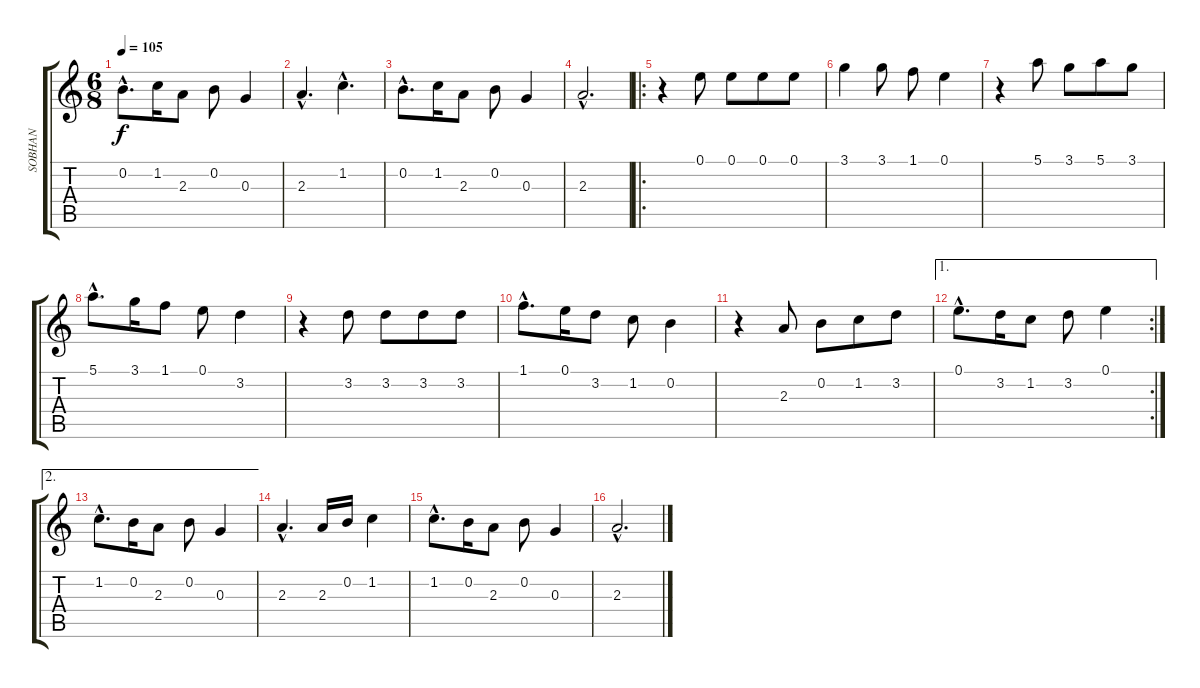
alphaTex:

\track ("SOBHAN" "SOBHAN") {instrument acousticguitarnylon}
\staff {score tabs}
\tuning (E4 B3 G3 D3 A2 E2) {hide}
\ts (6 8)
\tempo 105
\clef g2
\ks c
0.2{hac}.8{d dy f} 1.2.16 2.3.8 0.2.8 0.3.4 |
2.3{hac}.4{d} 1.2{hac}.4{d} |
0.2{hac}.8{d} 1.2.16 2.3.8 0.2.8 0.3.4 |
2.3{hac}.2{d} |
\ro
r.4 0.1.8 0.1.8 0.1.8 0.1.8 |
3.1.4 3.1.8 1.1.8 0.1.4 |
r.4 5.1.8 3.1.8 5.1.8 3.1.8 |
5.1{hac}.8{d} 3.1.16 1.1.8 0.1.8 3.2.4 |
r.4 3.2.8 3.2.8 3.2.8 3.2.8 |
1.1{hac}.8{d} 0.1.16 3.2.8 1.2.8 0.2.4 |
r.4 2.3.8 0.2.8 1.2.8 3.2.8 |
\ae 1
\rc 2
0.1{hac}.8{d} 3.2.16 1.2.8 3.2.8 0.1.4 |
\ae 2
1.2{hac}.8{d} 0.2.16 2.3.8 0.2.8 0.3.4 |
2.3{hac}.4{d} 2.3.16 0.2.16 1.2.4 |
1.2{hac}.8{d} 0.2.16 2.3.8 0.2.8 0.3.4 |
2.3{hac}.2{d}
